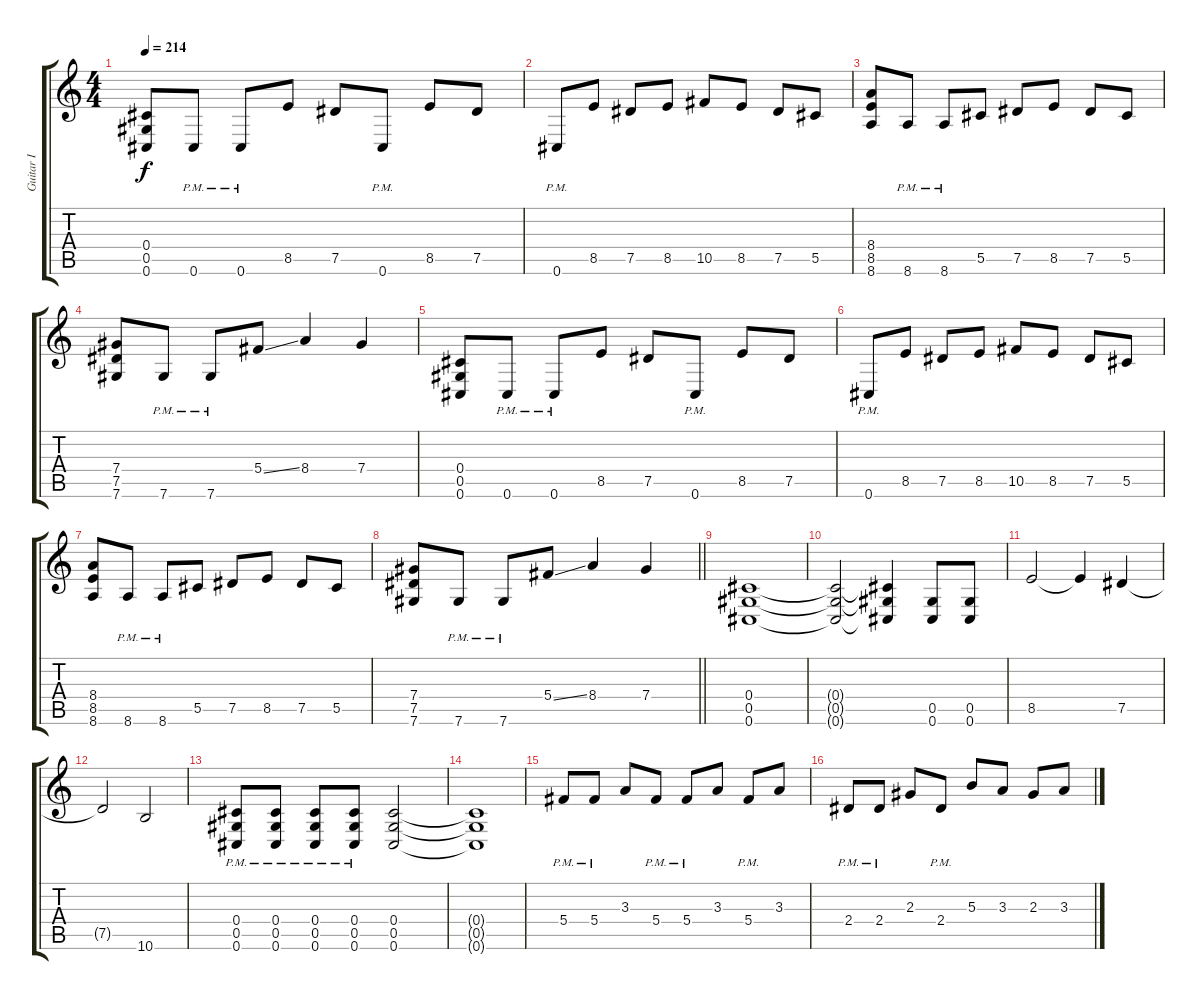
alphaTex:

\track ("Guitar I" "Guitar I") {instrument distortionguitar}
\staff {score tabs}
\tuning (Eb4 Bb3 Gb3 Db3 Ab2 Db2) {hide}
\ts (4 4)
\tempo 214
\clef g2
\ks c
(0.4 0.5 0.6).8{dy f} 0.6{pm}.8 0.6{pm}.8 8.5.8 7.5.8 0.6{pm}.8 8.5.8 7.5.8 |
0.6{pm}.8 8.5.8 7.5.8 8.5.8 10.5.8 8.5.8 7.5.8 5.5.8 |
(8.4 8.5 8.6).8 8.6{pm}.8 8.6{pm}.8 5.5.8 7.5.8 8.5.8 7.5.8 5.5.8 |
(7.4 7.5 7.6).8 7.6{pm}.8 7.6{pm}.8 5.4{ss}.8 8.4.4 7.4.4 |
(0.4 0.5 0.6).8 0.6{pm}.8 0.6{pm}.8 8.5.8 7.5.8 0.6{pm}.8 8.5.8 7.5.8 |
0.6{pm}.8 8.5.8 7.5.8 8.5.8 10.5.8 8.5.8 7.5.8 5.5.8 |
(8.4 8.5 8.6).8 8.6{pm}.8 8.6{pm}.8 5.5.8 7.5.8 8.5.8 7.5.8 5.5.8 |
\barLineRight lightlight
(7.4 7.5 7.6).8 7.6{pm}.8 7.6{pm}.8 5.4{ss}.8 8.4.4 7.4.4 |
\section ("" "")
(0.4 0.5 0.6).1 |
(0.4{t} 0.5{t} 0.6{t}).2 (0.4{t} 0.5{t} 0.6{t}).4 (0.5 0.6).8 (0.5 0.6).8 |
8.5.2 8.5{t}.4 7.5.4 |
7.5{t}.2 10.6.2 |
(0.4{pm} 0.5{pm} 0.6{pm}).8 (0.4{pm} 0.5{pm} 0.6{pm}).8 (0.4{pm} 0.5{pm} 0.6{pm}).8 (0.4{pm} 0.5{pm} 0.6{pm}).8 (0.4 0.5 0.6).2 |
(0.4{t} 0.5{t} 0.6{t}).1 |
5.4{pm}.8 5.4{pm}.8 3.3.8 5.4{pm}.8 5.4{pm}.8 3.3.8 5.4{pm}.8 3.3.8 |
2.4{pm}.8 2.4{pm}.8 2.3.8 2.4{pm}.8 5.3.8 3.3.8 2.3.8 3.3.8
